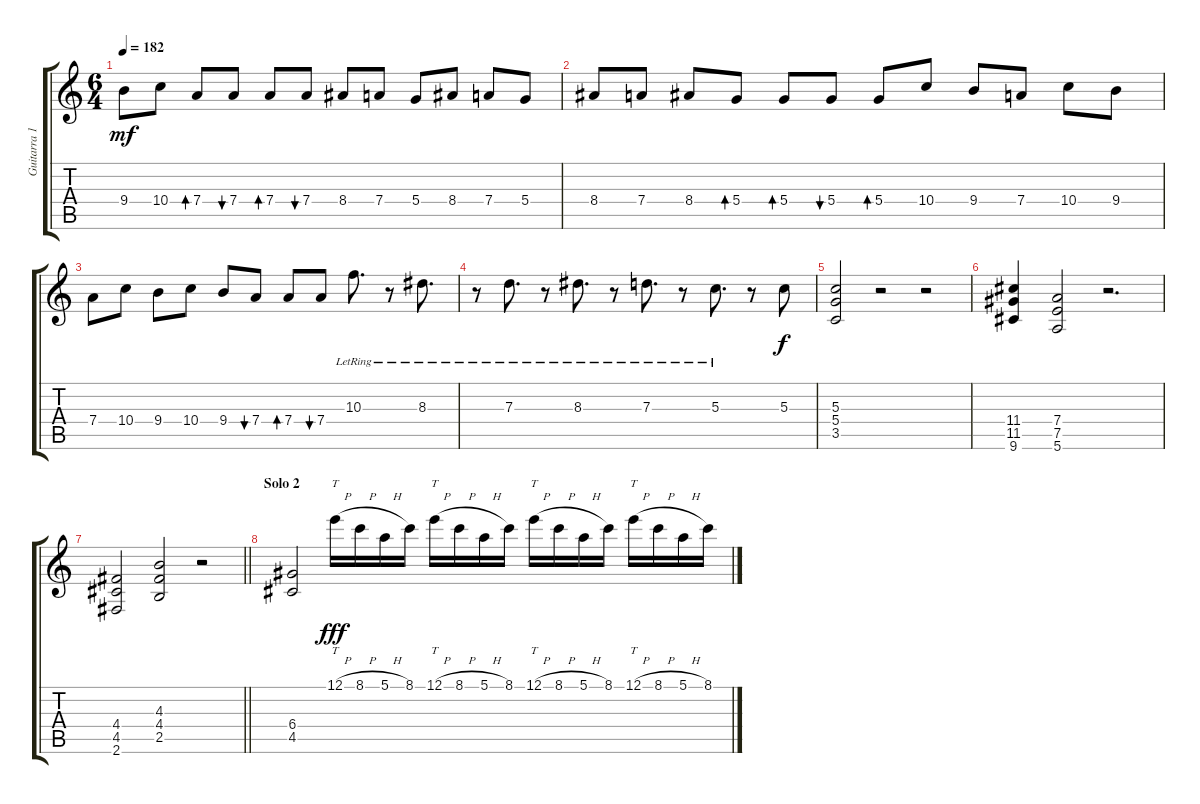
\track ("Guitarra 1" "Guitarra 1") {instrument distortionguitar}
\staff {score tabs}
\tuning (E4 B3 G3 D3 A2 E2) {hide}
\ts (6 4)
\tempo 182
\clef g2
\ks c
9.4.8{dy mf} 10.4.8 7.4.8{bd 240} 7.4.8{bu 240} 7.4.8{bd 240} 7.4.8{bu 240} 8.4.8 7.4.8 5.4.8 8.4.8 7.4.8 5.4.8 |
8.4.8 7.4.8 8.4.8 5.4.8{bd 240} 5.4.8{bd 240} 5.4.8{bu 240} 5.4.8{bd 240} 10.4.8 9.4.8 7.4.8 10.4.8 9.4.8 |
7.4.8 10.4.8 9.4.8 10.4.8 9.4.8 7.4.8{bu 240} 7.4.8{bd 240} 7.4.8{bu 240} 10.3{lr}.8{d} r.8 8.3{lr}.8{d} |
r.8 7.3{lr}.8{d} r.8 8.3{lr}.8{d} r.8 7.3{lr}.8{d} r.8 5.3{lr}.8{d} r.8 5.3.8{dy f} |
(5.3 5.4 3.5).2 r.2 r.2 |
(11.4 11.5 9.6).4 (7.4 7.5 5.6).2 r.2{d} |
\barLineRight lightlight
(4.4 4.5 2.6).2 (4.3 4.4 2.5).2 r.2 |
\section ("" "Solo 2")
(6.4 4.5).2 12.1{h}.16{tt dy fff volume 16} 8.1{h}.16 5.1{h}.16 8.1.16 12.1{h}.16{tt} 8.1{h}.16 5.1{h}.16 8.1.16 12.1{h}.16{tt} 8.1{h}.16 5.1{h}.16 8.1.16 12.1{h}.16{tt} 8.1{h}.16 5.1{h}.16 8.1.16
